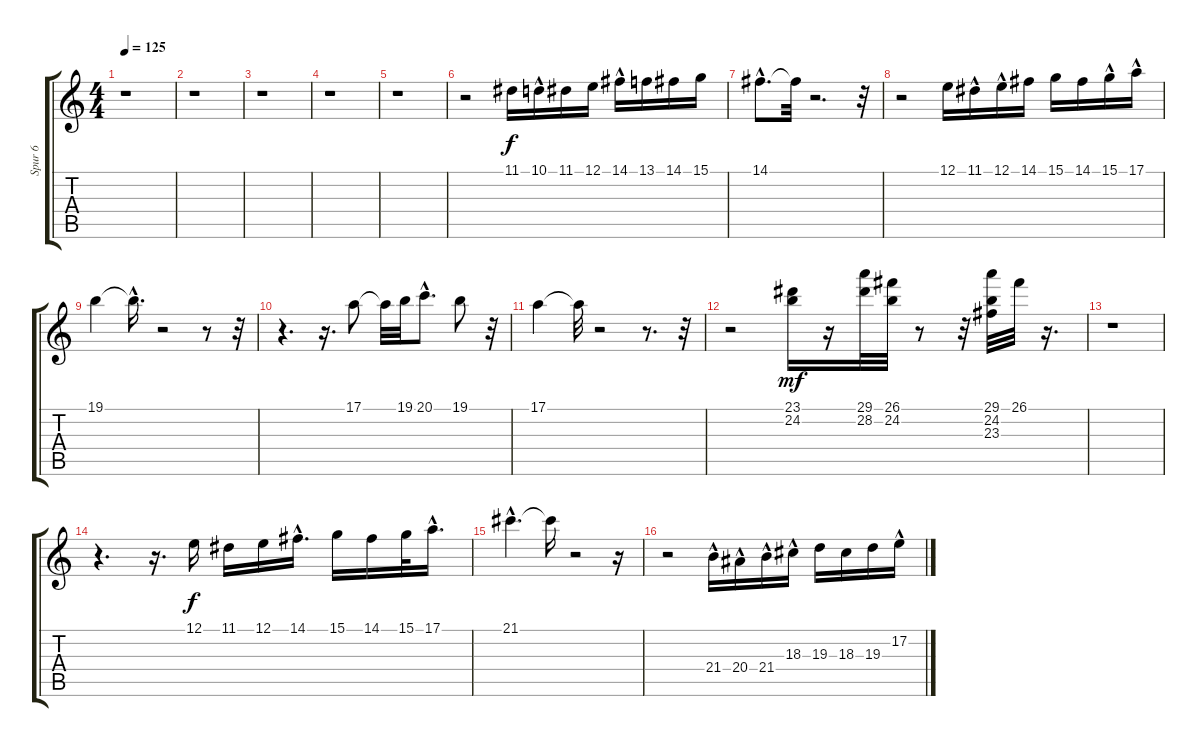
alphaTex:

\track ("Spur 6" "Spur 6") {instrument accordion}
\staff {score tabs}
\tuning (E4 B3 G3 D3 A2 E2) {hide}
\ts (4 4)
\tempo 125
\clef g2
\ks c
r.1{dy f} |
r.1 |
r.1 |
r.1 |
r.1 |
r.2 11.1.16{volume 7 instrument electricguitarjazz} 10.1{hac}.16 11.1.16 12.1.16 14.1{hac}.16 13.1.16 14.1.16 15.1.16 |
14.1{hac}.8{d} 14.1{t}.32 r.2{d} r.32 |
r.2 12.1.16 11.1{hac}.16 12.1{hac}.16 14.1.16 15.1.16 14.1.16 15.1{hac}.16 17.1{hac}.16 |
19.1.4 19.1{hac t}.16{d} r.2 r.8 r.32 |
r.4{d} r.16{d} 17.1.8 17.1{t}.32 19.1.32 20.1{hac}.8{d} 19.1.8 r.32 |
17.1.4 17.1{t}.32 r.2 r.8{d} r.32 |
r.2 (23.1 24.2).16{dy mf} r.16 (29.1 28.2).32 (26.1 24.2).32 r.8 r.32 (29.1 24.2 23.3).32 26.1.32 r.16{d} |
r.1 |
r.4{d} r.16{d} 12.1.16{dy f} 11.1.16 12.1.16 14.1{hac}.16{d} 15.1.16 14.1.16 15.1.32 17.1{hac}.16{d} |
21.1{hac}.4{d} 21.1{t}.16 r.2 r.16 |
r.2 21.4{hac}.16 20.4{hac}.16 21.4{hac}.16 18.3{hac}.16 19.3.16 18.3.16 19.3.16 17.2{hac}.16
